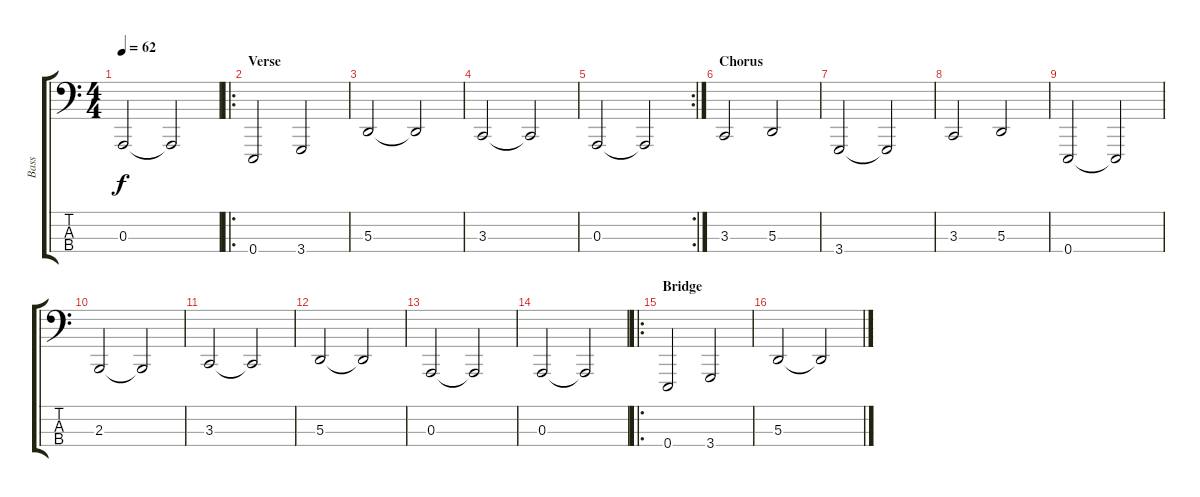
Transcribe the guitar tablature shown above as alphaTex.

\track ("Bass" "Bass") {instrument lead8bassandlead}
\staff {score tabs}
\tuning (G2 D2 A1 E1) {hide}
\ts (4 4)
\tempo 62
\clef f4
\ks c
0.3.2{dy f} 0.3{t}.2 |
\ro
\section ("" "Verse")
0.4.2 3.4.2 |
5.3.2 5.3{t}.2 |
3.3.2 3.3{t}.2 |
\rc 2
0.3.2 0.3{t}.2 |
\section ("" "Chorus")
3.3.2 5.3.2 |
3.4.2 3.4{t}.2 |
3.3.2 5.3.2 |
0.4.2 0.4{t}.2 |
2.3.2 2.3{t}.2 |
3.3.2 3.3{t}.2 |
5.3.2 5.3{t}.2 |
0.3.2 0.3{t}.2 |
0.3.2 0.3{t}.2 |
\ro
\section ("" "Bridge")
0.4.2 3.4.2 |
5.3.2 5.3{t}.2
